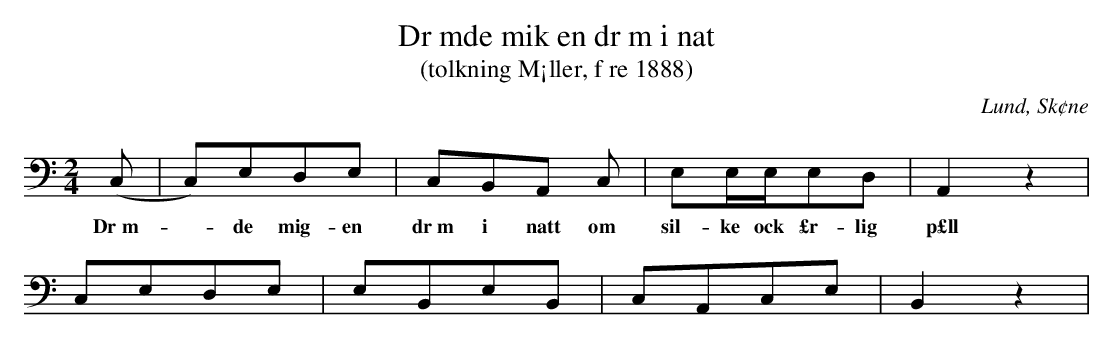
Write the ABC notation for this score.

X:1
T:Dr mde mik en dr m i nat
T:(tolkning M¡ller, f re 1888)
O:Lund, Sk¢ne
M:2/4
L:1/8
K:C bass
(C, | C,)E,D,E, | C,B,,A,, C, | E,E,/E,/E,D, | A,,2 z2 |
w:Dr m|-de mig- en|dr m i natt  om|sil-ke ock £r-lig|p£ll|
C,E,D,E, | E,B,,E,B,, | C,A,,C,E, | B,,2 z2 |
